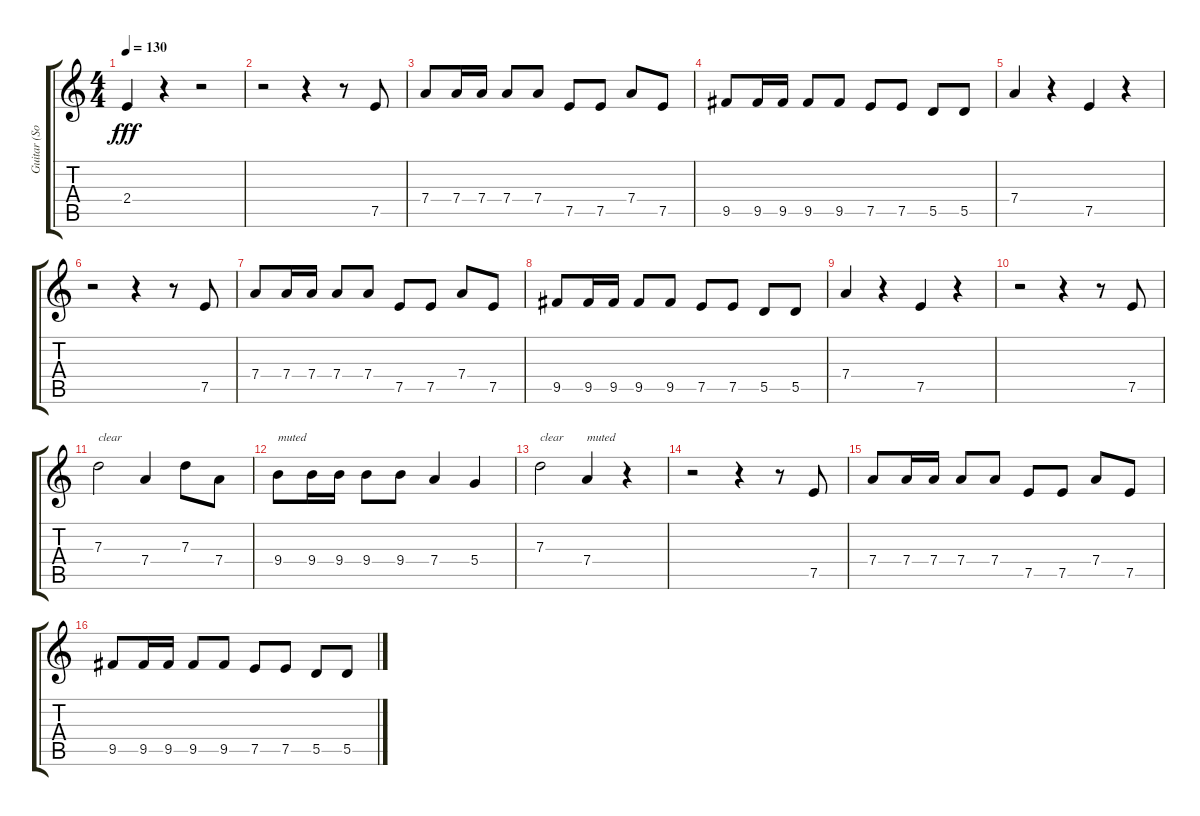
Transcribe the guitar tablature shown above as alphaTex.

\track ("Guitar (Solo)" "Guitar (So") {instrument electricguitarclean}
\staff {score tabs}
\tuning (E4 B3 G3 D3 A2 E2) {hide}
\ts (4 4)
\tempo 130
\clef g2
\ks c
2.4.4{dy fff} r.4 r.2 |
r.2 r.4 r.8 7.5.8 |
7.4.8 7.4.16 7.4.16 7.4.8 7.4.8 7.5.8 7.5.8 7.4.8 7.5.8 |
9.5.8 9.5.16 9.5.16 9.5.8 9.5.8 7.5.8 7.5.8 5.5.8 5.5.8 |
7.4.4 r.4 7.5.4 r.4 |
r.2 r.4 r.8 7.5.8 |
7.4.8 7.4.16 7.4.16 7.4.8 7.4.8 7.5.8 7.5.8 7.4.8 7.5.8 |
9.5.8 9.5.16 9.5.16 9.5.8 9.5.8 7.5.8 7.5.8 5.5.8 5.5.8 |
7.4.4 r.4 7.5.4 r.4 |
r.2 r.4 r.8 7.5.8 |
7.3.2{txt "clear" instrument electricguitarclean} 7.4.4 7.3.8 7.4.8 |
9.4.8{txt "muted" instrument electricguitarmuted} 9.4.16 9.4.16 9.4.8 9.4.8 7.4.4 5.4.4 |
7.3.2{txt "clear" instrument electricguitarclean} 7.4.4{txt "muted" instrument electricguitarmuted} r.4 |
r.2 r.4 r.8 7.5.8 |
7.4.8 7.4.16 7.4.16 7.4.8 7.4.8 7.5.8 7.5.8 7.4.8 7.5.8 |
9.5.8 9.5.16 9.5.16 9.5.8 9.5.8 7.5.8 7.5.8 5.5.8 5.5.8
